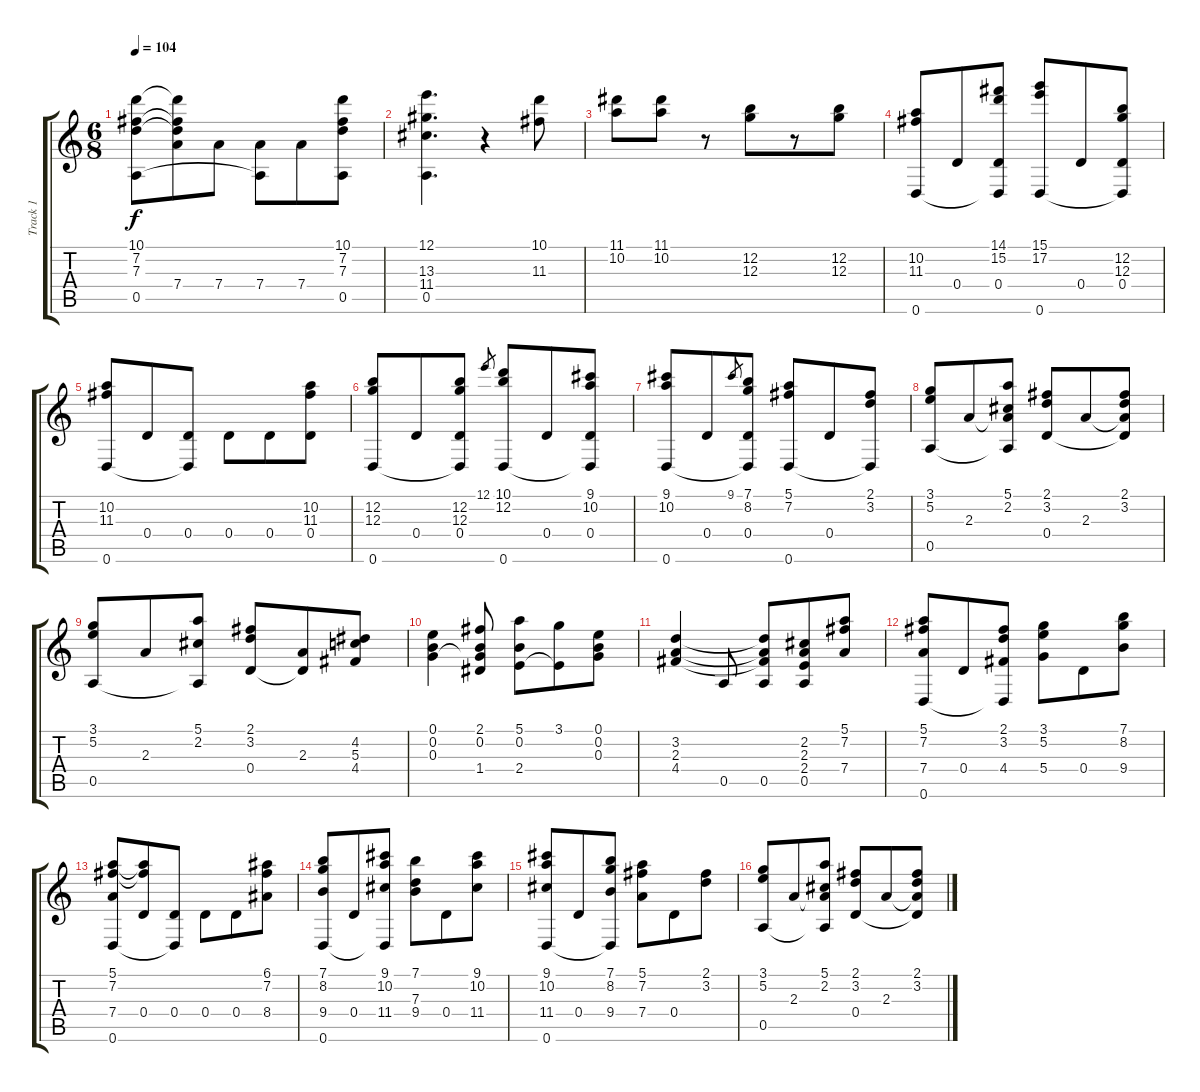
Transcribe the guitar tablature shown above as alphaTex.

\track ("Track 1" "Track 1") {instrument acousticguitarnylon}
\staff {score tabs}
\tuning (E4 B3 G3 D3 A2 D2) {hide}
\ts (6 8)
\tempo 104
\clef g2
\ks c
(10.1 7.2 7.3 0.5).8{dy f} (10.1{t} 7.2{t} 7.3{t} 7.4).8 7.4.8 (7.4 0.5{t}).8 7.4.8 (10.1 7.2 7.3 0.5).8 |
(12.1 13.3 11.4 0.5).4{d} r.4 (10.1 11.3).8 |
(11.1 10.2).8 (11.1 10.2).8 r.8 (12.2 12.3).8 r.8 (12.2 12.3).8 |
(10.2 11.3 0.6).8 0.4.8 (14.1 15.2 0.4 0.6{t}).8 (15.1 17.2 0.6).8 0.4.8 (12.2 12.3 0.4 0.6{t}).8 |
(10.2 11.3 0.6).8 0.4.8 (0.4 0.6{t}).8 0.4.8 0.4.8 (10.2 11.3 0.4).8 |
(12.2 12.3 0.6).8 0.4.8 (12.2 12.3 0.4 0.6{t}).8 12.1.8{gr} (10.1 12.2 0.6).8 0.4.8 (9.1 10.2 0.4 0.6{t}).8 |
(9.1 10.2 0.6).8 0.4.8 9.1.8{gr} (7.1 8.2 0.4 0.6{t}).8 (5.1 7.2 0.6).8 0.4.8 (2.1 3.2 0.6{t}).8 |
(3.1 5.2 0.5).8 2.3.8 (5.1 2.2 2.3{t} 0.5{t}).8 (2.1 3.2 0.4).8 2.3.8 (2.1 3.2 2.3{t} 0.4{t}).8 |
(3.1 5.2 0.5).8 2.3.8 (5.1 2.2 0.5{t}).8 (2.1 3.2 0.4).8 (2.3 0.4{t}).8 (4.2 5.3 4.4).8 |
(0.1 0.2 0.3).4 (2.1 0.2 0.3{t} 1.4).8 (5.1 0.2 2.4).8 (3.1 2.4{t}).8 (0.1 0.2 0.3).8 |
(3.2 2.3 4.4).4 0.5.8 (3.2{t} 2.3{t} 4.4{t} 0.5).8 (2.2 2.3 2.4 0.5).8 (5.1 7.2 7.4).8 |
(5.1 7.2 7.4 0.6).8 0.4.8 (2.1 3.2 4.4 0.6{t}).8 (3.1 5.2 5.4).8 0.4.8 (7.1 8.2 9.4).8 |
(5.1 7.2 7.4 0.6).8 (5.1{t} 7.2{t} 0.4).8 (0.4 0.6{t}).8 0.4.8 0.4.8 (6.1 7.2 8.4).8 |
(7.1 8.2 9.4 0.6).8 0.4.8 (9.1 10.2 11.4 0.6{t}).8 (7.1 7.3 9.4).8 0.4.8 (9.1 10.2 11.4).8 |
(9.1 10.2 11.4 0.6).8 0.4.8 (7.1 8.2 9.4 0.6{t}).8 (5.1 7.2 7.4).8 0.4.8 (2.1 3.2).8 |
(3.1 5.2 0.5).8 2.3.8 (5.1 2.2 2.3{t} 0.5{t}).8 (2.1 3.2 0.4).8 2.3.8 (2.1 3.2 2.3{t} 0.4{t}).8
